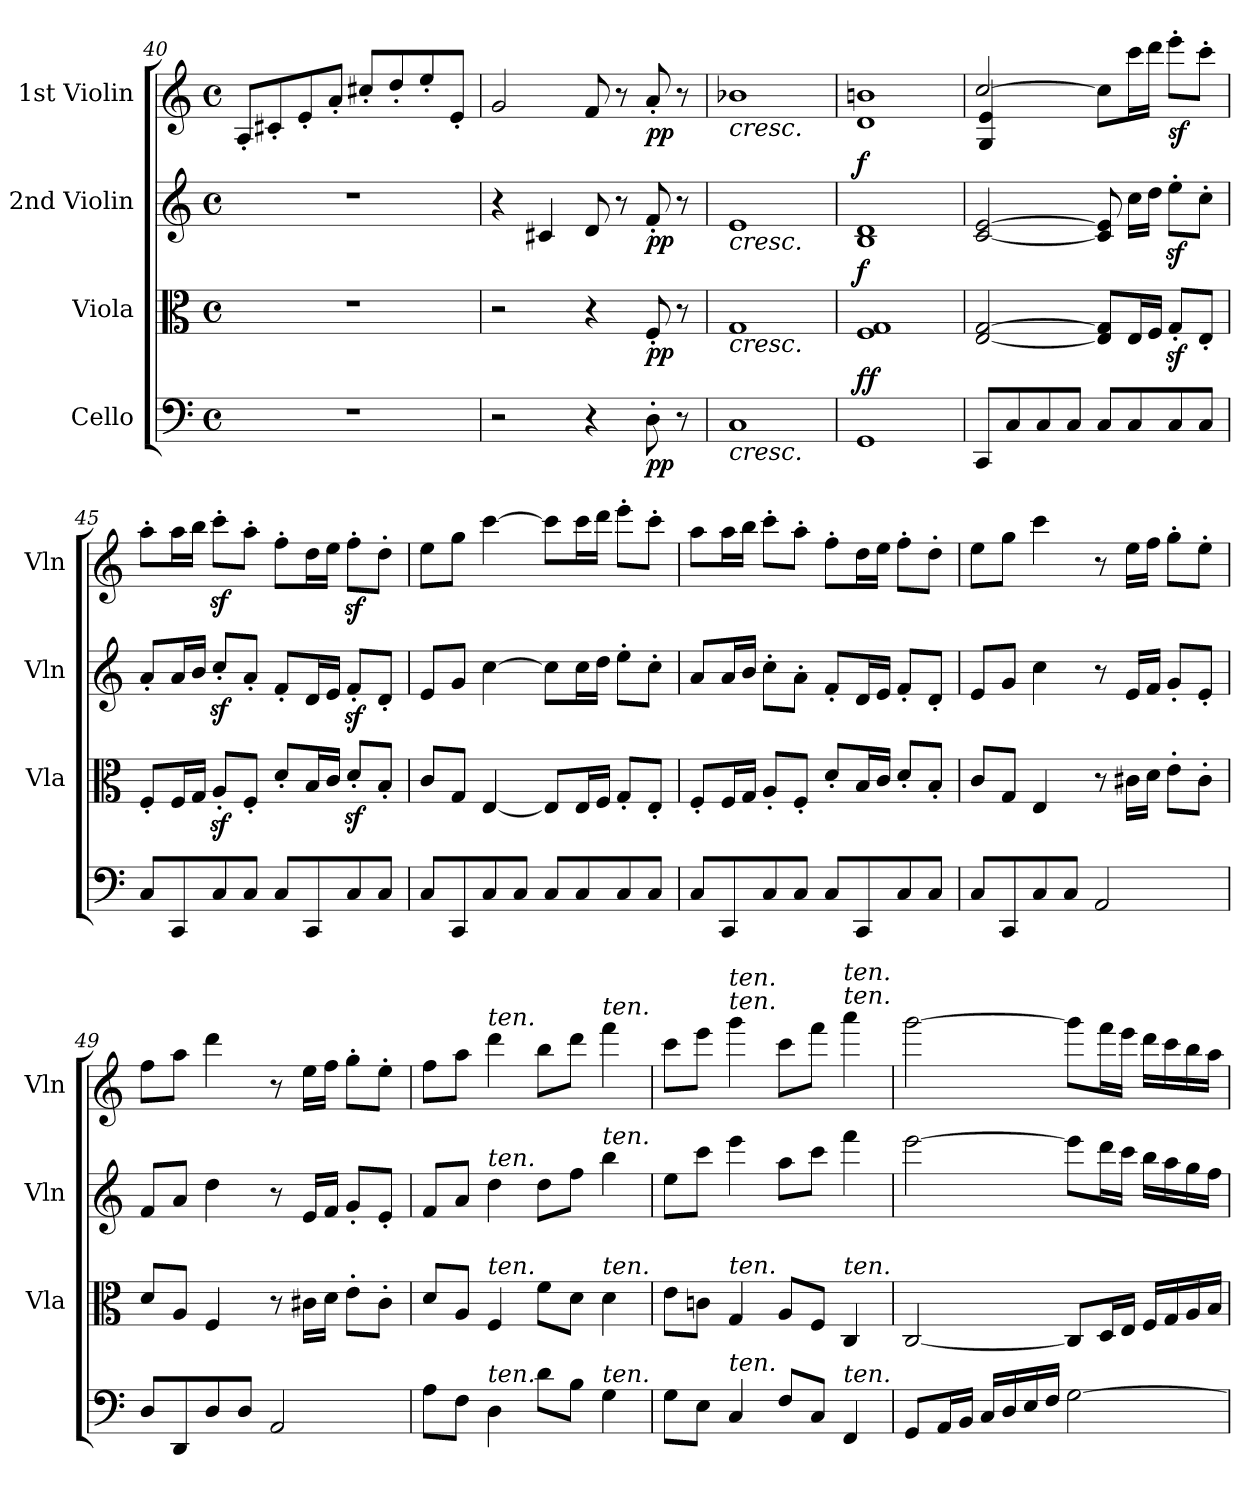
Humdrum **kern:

**kern	**dynam	**kern	**dynam	**kern	**dynam	**kern	**dynam
*part4	*part4	*part3	*part3	*part2	*part2	*part1	*part1
*staff4	*staff4	*staff3	*staff3	*staff2	*staff2	*staff1	*staff1
*I"Cello	*	*I"Viola	*	*I"2nd Violin	*	*I"1st Violin	*
*	*	*I'Vla	*	*I'Vln	*	*I'Vln	*
*clefF4	*	*clefC3	*	*clefG2	*	*clefG2	*
*k[]	*	*k[]	*	*k[]	*	*k[]	*
*M4/4	*	*M4/4	*	*M4/4	*	*M4/4	*
*met(c)	*	*met(c)	*	*met(c)	*	*met(c)	*
=40	=40	=40	=40	=40	=40	=40	=40
1r	.	1r	.	1r	.	8A'/L	.
.	.	.	.	.	.	8c#X'/	.
.	.	.	.	.	.	8e'/	.
.	.	.	.	.	.	8a'/J	.
.	.	.	.	.	.	8cc#X'/L	.
.	.	.	.	.	.	8dd'/	.
.	.	.	.	.	.	8ee'/	.
.	.	.	.	.	.	8e'/J	.
=41	=41	=41	=41	=41	=41	=41	=41
2r	.	2r	.	4r	.	2g/	.
.	.	.	.	4c#X/	.	.	.
4r	.	4r	.	8d/	.	8f/	.
.	.	.	.	8r	.	8r	.
!	!LO:DY:b	!	!LO:DY:b	!	!LO:DY:b	!	!LO:DY:b
8D'\	pp	8F'/	pp	8f'/	pp	8a'/	pp
8r	.	8r	.	8r	.	8r	.
=42	=42	=42	=42	=42	=42	=42	=42
!	!	!	!	!	!	!LO:TX:b:i:t=cresc.	!
!	!	!	!	!LO:TX:b:i:t=cresc.	!	!	!
!	!	!LO:TX:b:i:t=cresc.	!	!	!	!	!
!LO:TX:b:i:t=cresc.	!	!	!	!	!	!	!
1C	.	1G	.	1e	.	1b-X	.
=43	=43	=43	=43	=43	=43	=43	=43
!	!LO:DY:b	!	!	!	!	!	!
!	!LO:DY:n=1:a	!	!LO:DY:a	!	!LO:DY:a	!	!
1GG	f f	1F 1G	f	1B 1d	f	1d 1bn	.
!!LO:LB:g=z
=44	=44	=44	=44	=44	=44	=44	=44
*	*	*	*	*	*	*^	*
8CC/L	.	[2E/ [2G/	.	[2c/ [2e/	.	[2cc/	4G/ 4e/	.
8C/	.	.	.	.	.	.	.	.
8C/	.	.	.	.	.	.	2.ryy	.
8C/J	.	.	.	.	.	.	.	.
8C/L	.	8E/] 8G/]L	.	8c/] 8e/]	.	8cc\L]	.	.
8C/	.	16E/L	.	16cc\LL	.	16ccc\L	.	.
.	.	16F/JJ	.	16dd\JJ	.	16ddd\JJ	.	.
!	!	!	!	!	!	!	!	!LO:DY:b
8C/	.	8Gz<'/L	.	8eez<'\L	.	8eee'\L	.	sf
8C/J	.	8E'/J	.	8cc'\J	.	8ccc'\J	.	.
*	*	*	*	*	*	*v	*v	*
=45	=45	=45	=45	=45	=45	=45	=45
8C/L	.	8F'/L	.	8a'/L	.	8aa'\L	.
8CC/	.	16F/L	.	16a/L	.	16aa\L	.
.	.	16G/JJ	.	16b/JJ	.	16bb\JJ	.
8C/	.	8Az<'/L	.	8ccz<'/L	.	8cccz<'\L	.
8C/J	.	8F'/J	.	8a'/J	.	8aa'\J	.
8C/L	.	8d'/L	.	8f'/L	.	8ff'\L	.
8CC/	.	16B/L	.	16d/L	.	16dd\L	.
.	.	16c/JJ	.	16e/JJ	.	16ee\JJ	.
8C/	.	8dz<'/L	.	8fz<'/L	.	8ffz<'\L	.
8C/J	.	8B'/J	.	8d'/J	.	8dd'\J	.
!!LO:LB:g=z
=46	=46	=46	=46	=46	=46	=46	=46
8C/L	.	8c/L	.	8e/L	.	8ee\L	.
8CC/	.	8G/J	.	8g/J	.	8gg\J	.
8C/	.	[4E/	.	[4cc\	.	[4ccc\	.
8C/J	.	.	.	.	.	.	.
8C/L	.	8E/L]	.	8cc\L]	.	8ccc\L]	.
8C/	.	16E/L	.	16cc\L	.	16ccc\L	.
.	.	16F/JJ	.	16dd\JJ	.	16ddd\JJ	.
8C/	.	8G'/L	.	8ee'\L	.	8eee'\L	.
8C/J	.	8E'/J	.	8cc'\J	.	8ccc'\J	.
=47	=47	=47	=47	=47	=47	=47	=47
8C/L	.	8F'/L	.	8a/L	.	8aa\L	.
8CC/	.	16F/L	.	16a/L	.	16aa\L	.
.	.	16G/JJ	.	16b/JJ	.	16bb\JJ	.
8C/	.	8A'/L	.	8cc'\L	.	8ccc'\L	.
8C/J	.	8F'/J	.	8a'\J	.	8aa'\J	.
8C/L	.	8d'/L	.	8f'/L	.	8ff'\L	.
8CC/	.	16B/L	.	16d/L	.	16dd\L	.
.	.	16c/JJ	.	16e/JJ	.	16ee\JJ	.
8C/	.	8d'/L	.	8f'/L	.	8ff'\L	.
8C/J	.	8B'/J	.	8d'/J	.	8dd'\J	.
=48	=48	=48	=48	=48	=48	=48	=48
8C/L	.	8c/L	.	8e/L	.	8ee\L	.
8CC/	.	8G/J	.	8g/J	.	8gg\J	.
8C/	.	4E/	.	4cc\	.	4ccc\	.
8C/J	.	.	.	.	.	.	.
2AA/	.	8r	.	8r	.	8r	.
.	.	16c#X\LL	.	16e/LL	.	16ee\LL	.
.	.	16d\JJ	.	16f/JJ	.	16ff\JJ	.
.	.	8e'\L	.	8g'/L	.	8gg'\L	.
.	.	8c#'\J	.	8e'/J	.	8ee'\J	.
=49	=49	=49	=49	=49	=49	=49	=49
8D/L	.	8d/L	.	8f/L	.	8ff\L	.
8DD/	.	8A/J	.	8a/J	.	8aa\J	.
8D/	.	4F/	.	4dd\	.	4ddd\	.
8D/J	.	.	.	.	.	.	.
2AA/	.	8r	.	8r	.	8r	.
.	.	16c#X\LL	.	16e/LL	.	16ee\LL	.
.	.	16d\JJ	.	16f/JJ	.	16ff\JJ	.
.	.	8e'\L	.	8g'/L	.	8gg'\L	.
.	.	8c#'\J	.	8e'/J	.	8ee'\J	.
!!LO:PB:g=z
=50	=50	=50	=50	=50	=50	=50	=50
8A\L	.	8d/L	.	8f/L	.	8ff\L	.
8F\J	.	8A/J	.	8a/J	.	8aa\J	.
!	!	!	!	!	!	!LO:TX:a:i:t=ten.	!
!	!	!	!	!LO:TX:a:i:t=ten.	!	!	!
!	!	!LO:TX:a:i:t=ten.	!	!	!	!	!
!LO:TX:a:i:t=ten.	!	!	!	!	!	!	!
4D\	.	4F/	.	4dd\	.	4ddd\	.
8d\L	.	8f\L	.	8dd\L	.	8bb\L	.
8B\J	.	8d\J	.	8ff\J	.	8ddd\J	.
!	!	!	!	!	!	!LO:TX:a:i:t=ten.	!
!	!	!	!	!LO:TX:a:i:t=ten.	!	!	!
!	!	!LO:TX:a:i:t=ten.	!	!	!	!	!
!LO:TX:a:i:t=ten.	!	!	!	!	!	!	!
4G\	.	4d\	.	4bb\	.	4fff\	.
=51	=51	=51	=51	=51	=51	=51	=51
8G\L	.	8e\L	.	8ee\L	.	8ccc\L	.
8E\J	.	8cn\J	.	8ccc\J	.	8eee\J	.
!	!	!	!	!	!	!LO:TX:a:i:t=ten.	!
!	!	!	!	!	!	!LO:TX:a:i:t=ten.	!
!	!	!LO:TX:a:i:t=ten.	!	!	!	!	!
!LO:TX:a:i:t=ten.	!	!	!	!	!	!	!
4C/	.	4G/	.	4eee\	.	4ggg\	.
8F/L	.	8A/L	.	8aa\L	.	8ccc\L	.
8C/J	.	8F/J	.	8ccc\J	.	8fff\J	.
!	!	!	!	!	!	!LO:TX:a:i:t=ten.	!
!	!	!	!	!	!	!LO:TX:a:i:t=ten.	!
!	!	!LO:TX:a:i:t=ten.	!	!	!	!	!
!LO:TX:a:i:t=ten.	!	!	!	!	!	!	!
4FF/	.	4C/	.	4fff\	.	4aaa\	.
!!LO:LB:g=z
=52	=52	=52	=52	=52	=52	=52	=52
8GG/L	.	[2C/	.	[2eee\	.	[2ggg\	.
16AA/L	.	.	.	.	.	.	.
16BB/JJ	.	.	.	.	.	.	.
16C/LL	.	.	.	.	.	.	.
16D/	.	.	.	.	.	.	.
16E/	.	.	.	.	.	.	.
16F/JJ	.	.	.	.	.	.	.
[2G\	.	8C/L]	.	8eee\L]	.	8ggg\L]	.
.	.	16D/L	.	16ddd\L	.	16fff\L	.
.	.	16E/JJ	.	16ccc\JJ	.	16eee\JJ	.
.	.	16F/LL	.	16bb\LL	.	16ddd\LL	.
.	.	16G/	.	16aa\	.	16ccc\	.
.	.	16A/	.	16gg\	.	16bb\	.
.	.	16B/JJ	.	16ff\JJ	.	16aa\JJ	.
=	=	=	=	=	=	=	=
*-	*-	*-	*-	*-	*-	*-	*-
